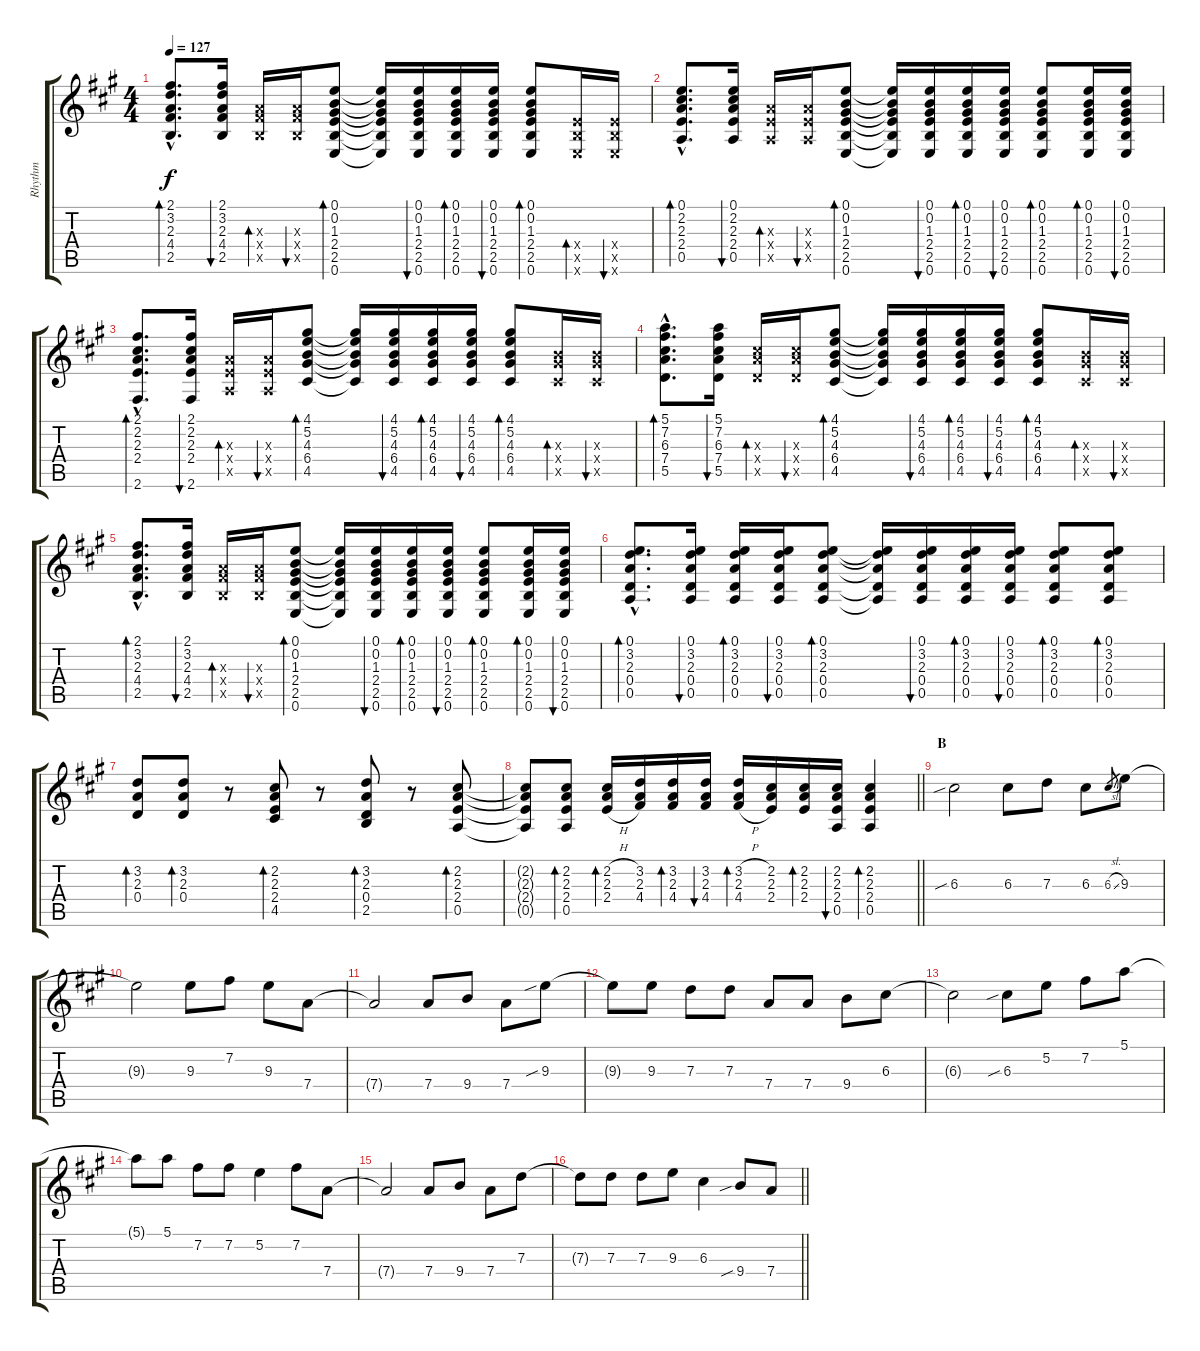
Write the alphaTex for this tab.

\track ("Rhythm" "Rhythm") {instrument acousticguitarnylon}
\staff {score tabs}
\tuning (E4 B3 G3 D3 A2 E2) {hide}
\ts (4 4)
\tempo 127
\clef g2
\ks a
(2.1{hac} 3.2{hac} 2.3{hac} 4.4{hac} 2.5{hac}).8{d bd 30 dy f} (2.1 3.2 2.3 4.4 2.5).16{bu 30} (2.3{x} 4.4{x} 2.5{x}).16{bd 30} (2.3{x} 4.4{x} 2.5{x}).16{bu 30} (0.1 0.2 1.3 2.4 2.5 0.6).8{bd 30} (0.1{t} 0.2{t} 1.3{t} 2.4{t} 2.5{t} 0.6{t}).16 (0.1 0.2 1.3 2.4 2.5 0.6).16{bu 30} (0.1 0.2 1.3 2.4 2.5 0.6).16{bd 30} (0.1 0.2 1.3 2.4 2.5 0.6).16{bu 30} (0.1 0.2 1.3 2.4 2.5 0.6).8{bd 30} (2.4{x} 2.5{x} 0.6{x}).16{bd 30} (2.4{x} 2.5{x} 0.6{x}).16{bu 30} |
(0.1{hac} 2.2{hac} 2.3{hac} 2.4{hac} 0.5{hac}).8{d bd 30} (0.1 2.2 2.3 2.4 0.5).16{bu 30} (2.3{x} 2.4{x} 0.5{x}).16{bd 30} (2.3{x} 2.4{x} 0.5{x}).16{bu 30} (0.1 0.2 1.3 2.4 2.5 0.6).8{bd 30} (0.1{t} 0.2{t} 1.3{t} 2.4{t} 2.5{t} 0.6{t}).16 (0.1 0.2 1.3 2.4 2.5 0.6).16{bu 30} (0.1 0.2 1.3 2.4 2.5 0.6).16{bd 30} (0.1 0.2 1.3 2.4 2.5 0.6).16{bu 30} (0.1 0.2 1.3 2.4 2.5 0.6).8{bd 30} (0.1 0.2 1.3 2.4 2.5 0.6).16{bd 30} (0.1 0.2 1.3 2.4 2.5 0.6).16{bu 30} |
(2.1{hac} 2.2{hac} 2.3{hac} 2.4{hac} 2.6{hac}).8{d bd 30} (2.1 2.2 2.3 2.4 2.6).16{bu 30} (2.3{x} 2.4{x} 0.5{x}).16{bd 30} (2.3{x} 2.4{x} 0.5{x}).16{bu 30} (4.1 5.2 4.3 6.4 4.5).8{bd 30} (4.1{t} 5.2{t} 4.3{t} 6.4{t} 4.5{t}).16 (4.1 5.2 4.3 6.4 4.5).16{bu 30} (4.1 5.2 4.3 6.4 4.5).16{bd 30} (4.1 5.2 4.3 6.4 4.5).16{bu 30} (4.1 5.2 4.3 6.4 4.5).8{bd 30} (4.3{x} 6.4{x} 4.5{x}).16{bd 30} (4.3{x} 6.4{x} 4.5{x}).16{bu 30} |
(5.1{hac} 7.2{hac} 6.3{hac} 7.4{hac} 5.5{hac}).8{d bd 30} (5.1 7.2 6.3 7.4 5.5).16{bu 30} (6.3{x} 7.4{x} 5.5{x}).16{bd 30} (6.3{x} 7.4{x} 5.5{x}).16{bu 30} (4.1 5.2 4.3 6.4 4.5).8{bd 30} (4.1{t} 5.2{t} 4.3{t} 6.4{t} 4.5{t}).16 (4.1 5.2 4.3 6.4 4.5).16{bu 30} (4.1 5.2 4.3 6.4 4.5).16{bd 30} (4.1 5.2 4.3 6.4 4.5).16{bu 30} (4.1 5.2 4.3 6.4 4.5).8{bd 30} (4.3{x} 6.4{x} 4.5{x}).16{bd 30} (4.3{x} 6.4{x} 4.5{x}).16{bu 30} |
(2.1{hac} 3.2{hac} 2.3{hac} 4.4{hac} 2.5{hac}).8{d bd 30} (2.1 3.2 2.3 4.4 2.5).16{bu 30} (2.3{x} 4.4{x} 2.5{x}).16{bd 30} (2.3{x} 4.4{x} 2.5{x}).16{bu 30} (0.1 0.2 1.3 2.4 2.5 0.6).8{bd 30} (0.1{t} 0.2{t} 1.3{t} 2.4{t} 2.5{t} 0.6{t}).16 (0.1 0.2 1.3 2.4 2.5 0.6).16{bu 30} (0.1 0.2 1.3 2.4 2.5 0.6).16{bd 30} (0.1 0.2 1.3 2.4 2.5 0.6).16{bu 30} (0.1 0.2 1.3 2.4 2.5 0.6).8{bd 30} (0.1 0.2 1.3 2.4 2.5 0.6).16{bd 30} (0.1 0.2 1.3 2.4 2.5 0.6).16{bu 30} |
(0.1{hac} 3.2{hac} 2.3{hac} 0.4{hac} 0.5{hac}).8{d bd 30} (0.1 3.2 2.3 0.4 0.5).16{bu 30} (0.1 3.2 2.3 0.4 0.5).16{bd 30} (0.1 3.2 2.3 0.4 0.5).16{bu 30} (0.1 3.2 2.3 0.4 0.5).8{bd 30} (0.1{t} 3.2{t} 2.3{t} 0.4{t} 0.5{t}).16 (0.1 3.2 2.3 0.4 0.5).16{bu 30} (0.1 3.2 2.3 0.4 0.5).16{bd 30} (0.1 3.2 2.3 0.4 0.5).16{bu 30} (0.1 3.2 2.3 0.4 0.5).8{bd 30} (0.1 3.2 2.3 0.4 0.5).8{bd 30} |
(3.2 2.3 0.4).8{bd 30} (3.2 2.3 0.4).8{bd 30} r.8 (2.2 2.3 2.4 4.5).8{bd 30} r.8 (3.2 2.3 0.4 2.5).8{bd 30} r.8 (2.2 2.3 2.4 0.5).8{bd 30} |
\barLineRight lightlight
(2.2{t} 2.3{t} 2.4{t} 0.5{t}).8 (2.2 2.3 2.4 0.5).8{bd 30} (2.2{h} 2.3{h} 2.4{h}).16{bd 30} (3.2 2.3 4.4).16 (3.2 2.3 4.4).16{bd 30} (3.2 2.3 4.4).16{bu 30} (3.2{h} 2.3{h} 4.4{h}).16{bd 30} (2.2 2.3 2.4).16 (2.2 2.3 2.4).16{bd 30} (2.2 2.3 2.4 0.5).16{bu 30} (2.2 2.3 2.4 0.5).4{bd 30} |
\section ("" "B")
6.3{sib}.2{volume 16 instrument acousticguitarsteel} 6.3.8 7.3.8 6.3.8 6.3{sl}.8{gr} 9.3.8 |
9.3{t}.2 9.3.8 7.2.8 9.3.8 7.4.8 |
7.4{t}.2 7.4.8 9.4.8 7.4.8 9.3{sib}.8 |
9.3{t}.8 9.3.8 7.3.8 7.3.8 7.4.8 7.4.8 9.4.8 6.3.8 |
6.3{t}.2 6.3{sib}.8 5.2.8 7.2.8 5.1.8 |
5.1{t}.8 5.1.8 7.2.8 7.2.8 5.2.4 7.2.8 7.4.8 |
7.4{t}.2 7.4.8 9.4.8 7.4.8 7.3.8 |
\barLineRight lightlight
7.3{t}.8 7.3.8 7.3.8 9.3.8 6.3.4 9.4{sib}.8 7.4.8
